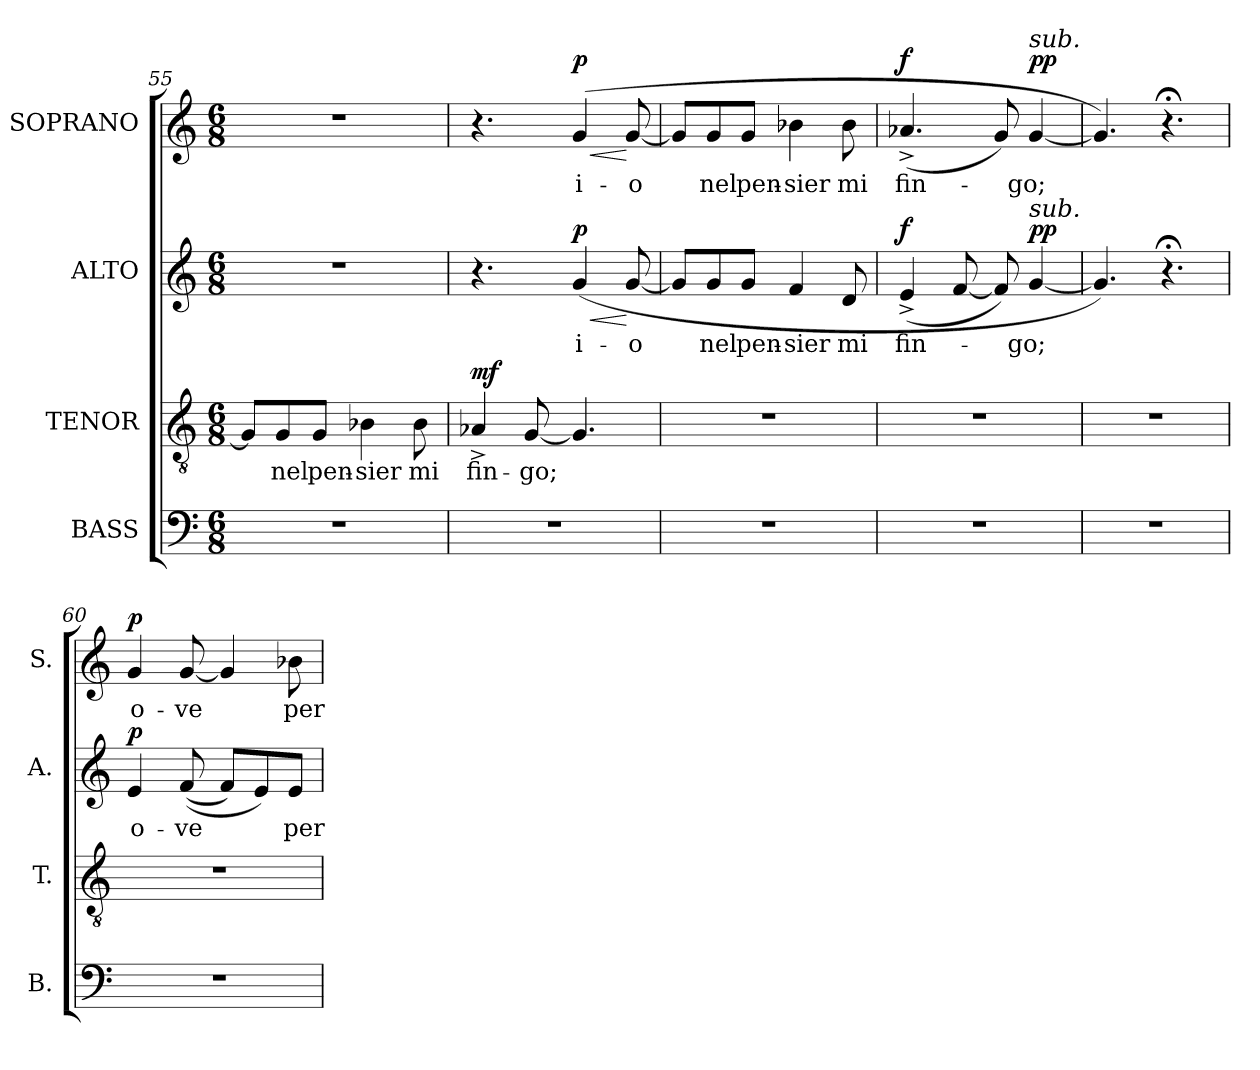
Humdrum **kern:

**kern	**kern	**text	**dynam	**kern	**text	**dynam	**kern	**text	**dynam
*part4	*part3	*part3	*part3	*part2	*part2	*part2	*part1	*part1	*part1
*staff4	*staff3	*staff3	*staff3	*staff2	*staff2	*staff2	*staff1	*staff1	*staff1
*I"BASS	*I"TENOR	*	*	*I"ALTO	*	*	*I"SOPRANO	*	*
*I'B.	*I'T.	*	*	*I'A.	*	*	*I'S.	*	*
!!LO:PB:g=z
*clefF4	*clefGv2	*	*	*clefG2	*	*	*clefG2	*	*
*	*ITrd7c12	*	*	*	*	*	*	*	*
*k[]	*k[]	*	*	*k[]	*	*	*k[]	*	*
*C:	*C:	*	*	*C:	*	*	*C:	*	*
*M6/8	*M6/8	*	*	*M6/8	*	*	*M6/8	*	*
=55	=55	=55	=55	=55	=55	=55	=55	=55	=55
!LO:N:vis=1	!	!	!	!LO:N:vis=1	!	!	!LO:N:vis=1	!	!
2.r	8GGi/L]	.	.	2.r	.	.	2.r	.	.
!	!	!LO:LY:b:color=#000000	!	!	!	!	!	!	!
.	8GGi/	nel	.	.	.	.	.	.	.
!	!	!LO:LY:b:color=#000000	!	!	!	!	!	!	!
.	8GGi/J	pen-	.	.	.	.	.	.	.
!	!	!LO:LY:b:color=#000000	!	!	!	!	!	!	!
.	4BB-Xi\	-sier	.	.	.	.	.	.	.
!	!	!LO:LY:b:color=#000000	!	!	!	!	!	!	!
.	8BB-i\	mi	.	.	.	.	.	.	.
=56	=56	=56	=56	=56	=56	=56	=56	=56	=56
!LO:N:vis=1	!	!	!	!	!	!	!	!	!
!	!	!LO:LY:b:color=#000000	!	!	!	!	!	!	!
2.r	4AA-X^i/	fin-	mf	4.r	.	.	4.r	.	.
!	!	!LO:LY:b:color=#000000	!	!	!	!	!	!	!
.	[<8GGi/	-go;	.	.	.	.	.	.	.
!	!	!	!	!	!LO:LY:b:color=#000000	!LO:HP:b	!	!	!
!	!	!	!	!	!	!	!	!LO:LY:b:color=#000000	!LO:HP:b
.	4.GGi/]	.	.	(4gi/	i-	< p	(4gi/	i-	< p
!	!	!	!	!	!LO:LY:b:color=#000000	!	!	!	!
!	!	!	!	!	!	!	!	!LO:LY:b:color=#000000	!
.	.	.	.	[<8gi/	-o	[	[<8gi/	-o	[
=57	=57	=57	=57	=57	=57	=57	=57	=57	=57
!LO:N:vis=1	!LO:N:vis=1	!	!	!	!	!	!	!	!
2.r	2.r	.	.	8gi/L]	.	.	8gi/L]	.	.
!	!	!	!	!	!LO:LY:b:color=#000000	!	!	!	!
!	!	!	!	!	!	!	!	!LO:LY:b:color=#000000	!
.	.	.	.	8gi/	nel	.	8gi/	nel	.
!	!	!	!	!	!LO:LY:b:color=#000000	!	!	!	!
!	!	!	!	!	!	!	!	!LO:LY:b:color=#000000	!
.	.	.	.	8gi/J	pen-	.	8gi/J	pen-	.
!	!	!	!	!	!LO:LY:b:color=#000000	!	!	!	!
!	!	!	!	!	!	!	!	!LO:LY:b:color=#000000	!
.	.	.	.	4fi/	-sier	.	4b-Xi\	-sier	.
!	!	!	!	!	!LO:LY:b:color=#000000	!	!	!	!
!	!	!	!	!	!	!	!	!LO:LY:b:color=#000000	!
.	.	.	.	8di/	mi	.	8b-i\	mi	.
=58	=58	=58	=58	=58	=58	=58	=58	=58	=58
!LO:N:vis=1	!LO:N:vis=1	!	!	!	!	!	!	!	!
!	!	!	!	!	!LO:LY:b:color=#000000	!	!	!	!
!	!	!	!	!	!	!	!	!LO:LY:b:color=#000000	!
2.r	2.r	.	.	(4e^i/	fin-	f	(4.a-X^i/	fin-	f
.	.	.	.	[<8fi/	.	.	.	.	.
.	.	.	.	8fi/])	.	.	8gi/)	.	.
!	!	!	!	!	!LO:LY:b:color=#000000	!	!	!	!
!	!	!	!	!	!	!	!LO:TX:a:i:t=sub.	!	!
!	!	!	!	!LO:TX:a:i:t=sub.	!	!	!	!	!
!	!	!	!	!	!	!	!	!LO:LY:b:color=#000000	!
.	.	.	.	[<4gi/	-go;	pp	[<4gi/	-go;	pp
=59	=59	=59	=59	=59	=59	=59	=59	=59	=59
!LO:N:vis=1	!LO:N:vis=1	!	!	!	!	!	!	!	!
2.r	2.r	.	.	4.gi/])	.	.	4.gi/])	.	.
.	.	.	.	4.r;	.	.	4.r;	.	.
=60	=60	=60	=60	=60	=60	=60	=60	=60	=60
!LO:N:vis=1	!LO:N:vis=1	!	!	!	!	!	!	!	!
!	!	!	!	!	!LO:LY:b:color=#000000	!	!	!	!
!	!	!	!	!	!	!	!	!LO:LY:b:color=#000000	!
2.r	2.r	.	.	4ei/	o-	p	4gi/	o-	p
!	!	!	!	!	!LO:LY:b:color=#000000	!	!	!	!
!	!	!	!	!	!	!	!	!LO:LY:b:color=#000000	!
.	.	.	.	((8fi/	-ve	.	[<8gi/	-ve	.
.	.	.	.	8fi/L)	.	.	4gi/]	.	.
.	.	.	.	8ei/)	.	.	.	.	.
!	!	!	!	!	!LO:LY:b:color=#000000	!	!	!	!
!	!	!	!	!	!	!	!	!LO:LY:b:color=#000000	!
.	.	.	.	8ei/J	per	.	8b-Xi\	per	.
=	=	=	=	=	=	=	=	=	=
*-	*-	*-	*-	*-	*-	*-	*-	*-	*-
